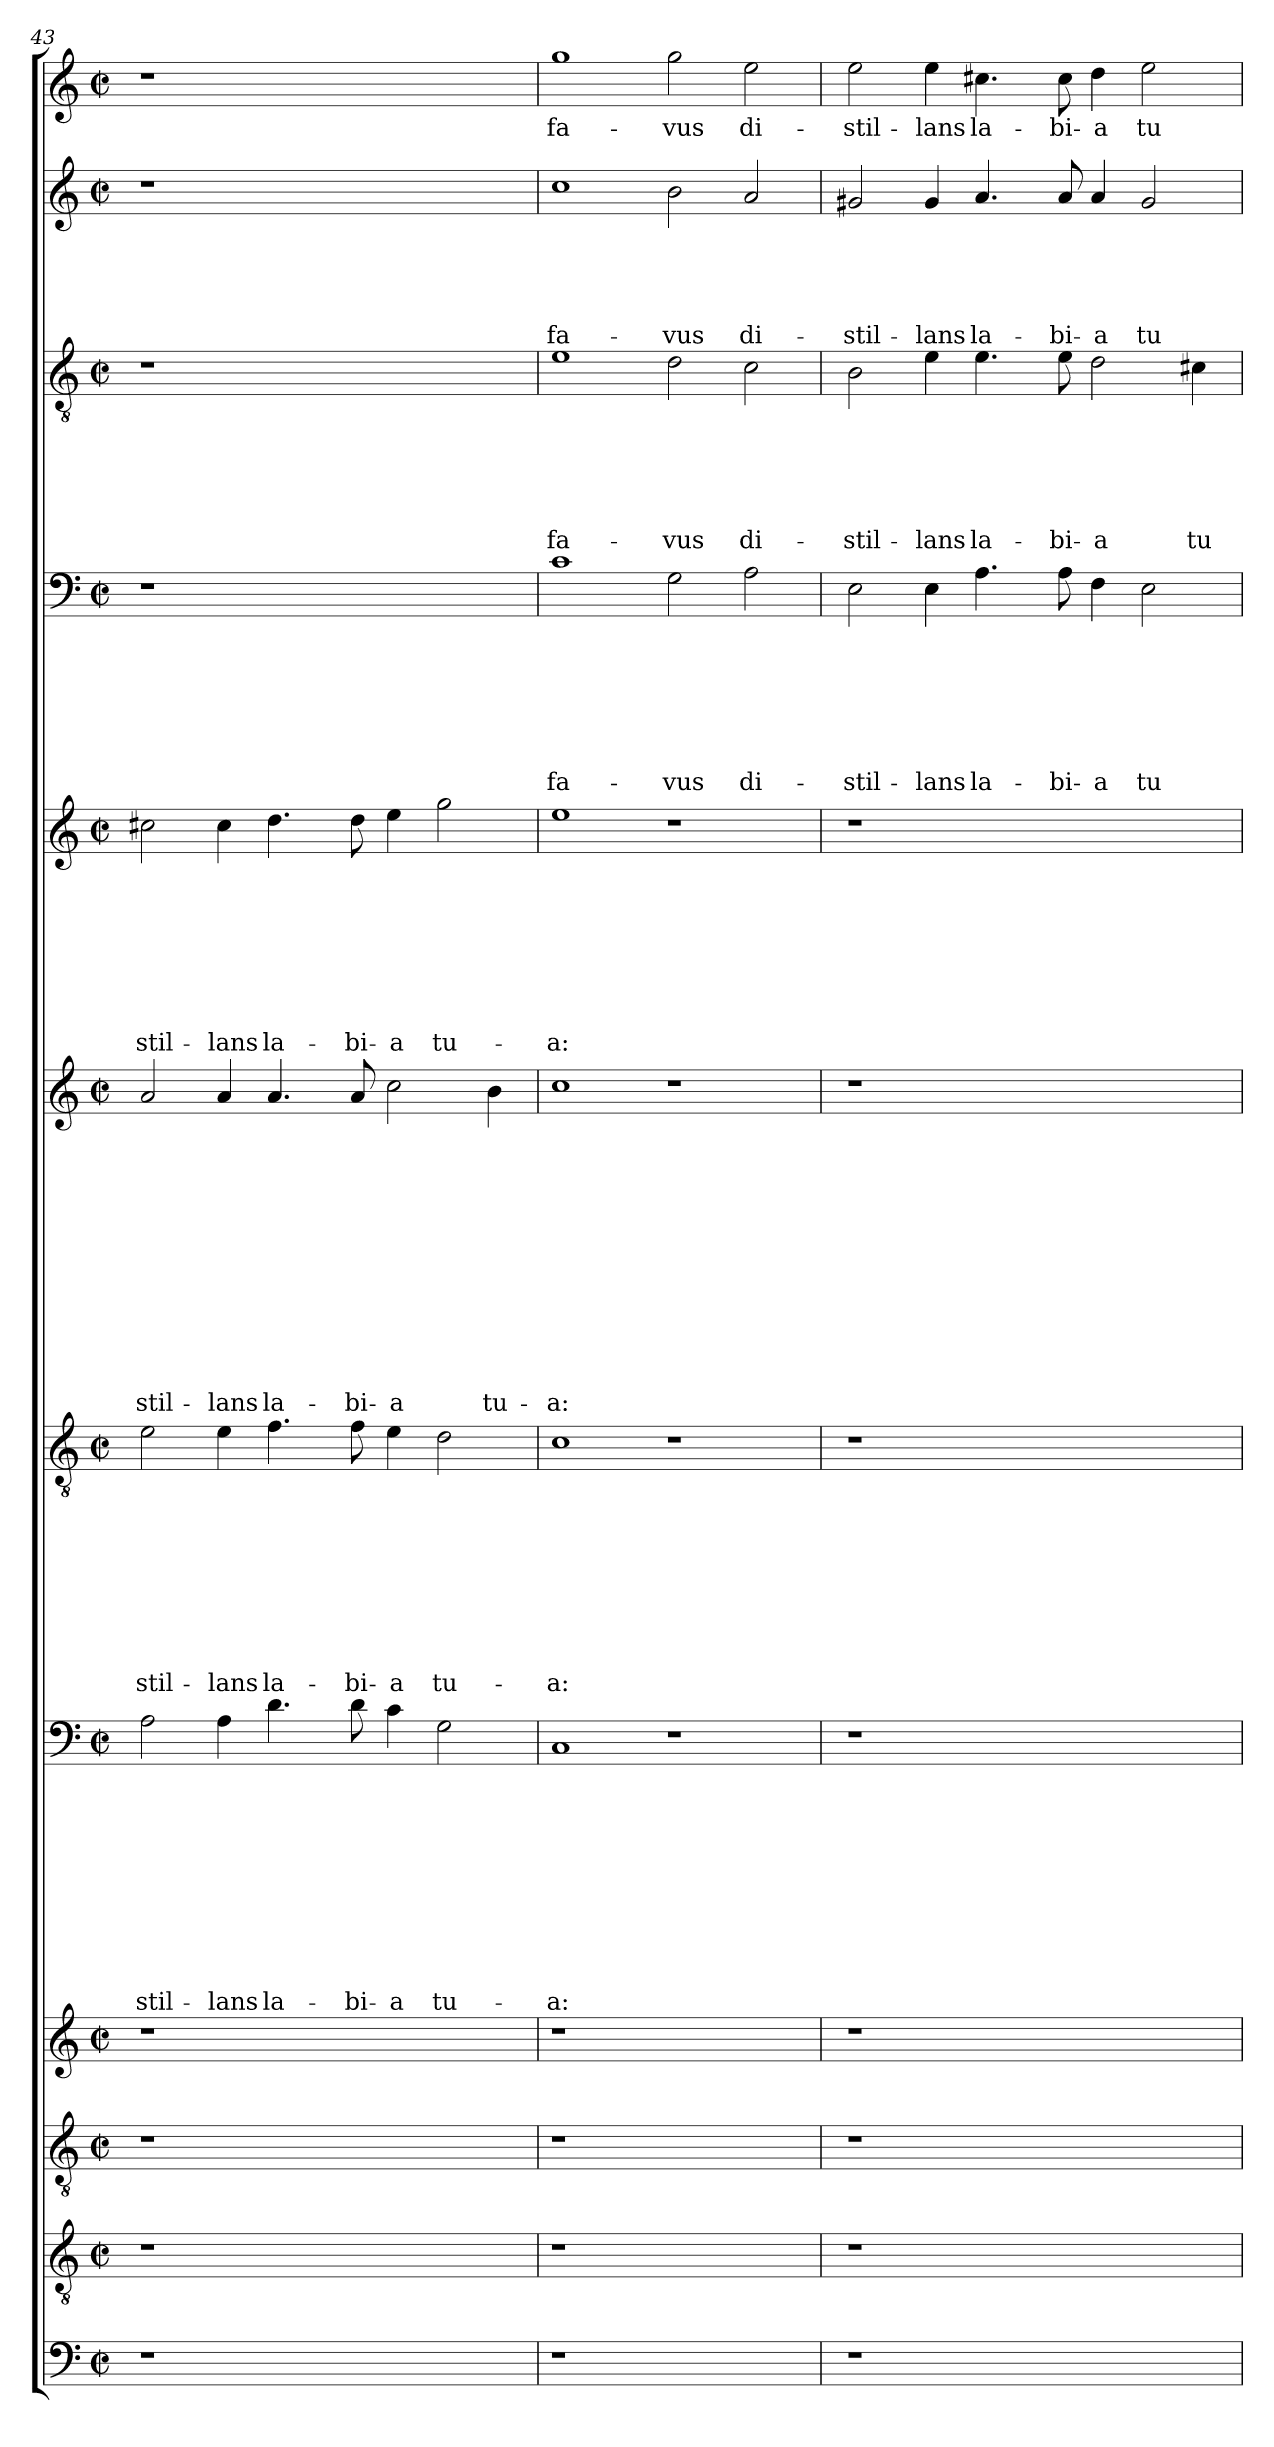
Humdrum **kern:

**kern	**kern	**kern	**kern	**kern	**text	**text	**text	**text	**text	**text	**text	**text	**text	**text	**kern	**text	**text	**text	**text	**text	**text	**text	**text	**text	**kern	**text	**text	**text	**text	**text	**text	**text	**text	**text	**text	**text	**text	**kern	**text	**text	**text	**text	**text	**text	**text	**text	**kern	**text	**text	**text	**text	**text	**text	**text	**kern	**text	**text	**text	**text	**text	**text	**kern	**text	**text	**text	**text	**text	**kern	**text
*part12	*part11	*part10	*part9	*part8	*part8	*part8	*part8	*part8	*part8	*part8	*part8	*part8	*part8	*part8	*part7	*part7	*part7	*part7	*part7	*part7	*part7	*part7	*part7	*part7	*part6	*part6	*part6	*part6	*part6	*part6	*part6	*part6	*part6	*part6	*part6	*part6	*part6	*part5	*part5	*part5	*part5	*part5	*part5	*part5	*part5	*part5	*part4	*part4	*part4	*part4	*part4	*part4	*part4	*part4	*part3	*part3	*part3	*part3	*part3	*part3	*part3	*part2	*part2	*part2	*part2	*part2	*part2	*part1	*part1
*staff12	*staff11	*staff10	*staff9	*staff8	*staff8	*staff8	*staff8	*staff8	*staff8	*staff8	*staff8	*staff8	*staff8	*staff8	*staff7	*staff7	*staff7	*staff7	*staff7	*staff7	*staff7	*staff7	*staff7	*staff7	*staff6	*staff6	*staff6	*staff6	*staff6	*staff6	*staff6	*staff6	*staff6	*staff6	*staff6	*staff6	*staff6	*staff5	*staff5	*staff5	*staff5	*staff5	*staff5	*staff5	*staff5	*staff5	*staff4	*staff4	*staff4	*staff4	*staff4	*staff4	*staff4	*staff4	*staff3	*staff3	*staff3	*staff3	*staff3	*staff3	*staff3	*staff2	*staff2	*staff2	*staff2	*staff2	*staff2	*staff1	*staff1
*clefF4	*clefGv2	*clefGv2	*clefG2	*clefF4	*	*	*	*	*	*	*	*	*	*	*clefGv2	*	*	*	*	*	*	*	*	*	*clefG2	*	*	*	*	*	*	*	*	*	*	*	*	*clefG2	*	*	*	*	*	*	*	*	*clefF4	*	*	*	*	*	*	*	*clefGv2	*	*	*	*	*	*	*clefG2	*	*	*	*	*	*clefG2	*
*k[]	*k[]	*k[]	*k[]	*k[]	*	*	*	*	*	*	*	*	*	*	*k[]	*	*	*	*	*	*	*	*	*	*k[]	*	*	*	*	*	*	*	*	*	*	*	*	*k[]	*	*	*	*	*	*	*	*	*k[]	*	*	*	*	*	*	*	*k[]	*	*	*	*	*	*	*k[]	*	*	*	*	*	*k[]	*
*C:	*C:	*C:	*C:	*C:	*	*	*	*	*	*	*	*	*	*	*C:	*	*	*	*	*	*	*	*	*	*C:	*	*	*	*	*	*	*	*	*	*	*	*	*C:	*	*	*	*	*	*	*	*	*C:	*	*	*	*	*	*	*	*C:	*	*	*	*	*	*	*C:	*	*	*	*	*	*C:	*
*M2/2	*M2/2	*M2/2	*M2/2	*M2/2	*	*	*	*	*	*	*	*	*	*	*M2/2	*	*	*	*	*	*	*	*	*	*M2/2	*	*	*	*	*	*	*	*	*	*	*	*	*M2/2	*	*	*	*	*	*	*	*	*M2/2	*	*	*	*	*	*	*	*M2/2	*	*	*	*	*	*	*M2/2	*	*	*	*	*	*M2/2	*
*met(c|)	*met(c|)	*met(c|)	*met(c|)	*met(c|)	*	*	*	*	*	*	*	*	*	*	*met(c|)	*	*	*	*	*	*	*	*	*	*met(c|)	*	*	*	*	*	*	*	*	*	*	*	*	*met(c|)	*	*	*	*	*	*	*	*	*met(c|)	*	*	*	*	*	*	*	*met(c|)	*	*	*	*	*	*	*met(c|)	*	*	*	*	*	*met(c|)	*
=43	=43	=43	=43	=43	=43	=43	=43	=43	=43	=43	=43	=43	=43	=43	=43	=43	=43	=43	=43	=43	=43	=43	=43	=43	=43	=43	=43	=43	=43	=43	=43	=43	=43	=43	=43	=43	=43	=43	=43	=43	=43	=43	=43	=43	=43	=43	=43	=43	=43	=43	=43	=43	=43	=43	=43	=43	=43	=43	=43	=43	=43	=43	=43	=43	=43	=43	=43	=43	=43
!	!	!	!	!	!	!	!	!	!	!	!	!	!	!LO:LY:b	!	!	!	!	!	!	!	!	!	!LO:LY:b	!	!	!	!	!	!	!	!	!	!	!	!	!LO:LY:b	!	!	!	!	!	!	!	!	!LO:LY:b	!	!	!	!	!	!	!	!	!	!	!	!	!	!	!	!	!	!	!	!	!	!	!
1r	1r	1r	1r	2A\	.	.	.	.	.	.	.	.	.	-stil-	2e\	.	.	.	.	.	.	.	.	-stil-	2a/	.	.	.	.	.	.	.	.	.	.	.	-stil-	2cc#X\	.	.	.	.	.	.	.	-stil-	1r	.	.	.	.	.	.	.	1r	.	.	.	.	.	.	1r	.	.	.	.	.	1r	.
!	!	!	!	!	!	!	!	!	!	!	!	!	!	!LO:LY:b	!	!	!	!	!	!	!	!	!	!LO:LY:b	!	!	!	!	!	!	!	!	!	!	!	!	!LO:LY:b	!	!	!	!	!	!	!	!	!LO:LY:b	!	!	!	!	!	!	!	!	!	!	!	!	!	!	!	!	!	!	!	!	!	!	!
.	.	.	.	4A\	.	.	.	.	.	.	.	.	.	-lans	4e\	.	.	.	.	.	.	.	.	-lans	4a/	.	.	.	.	.	.	.	.	.	.	.	-lans	4cc#\	.	.	.	.	.	.	.	-lans	.	.	.	.	.	.	.	.	.	.	.	.	.	.	.	.	.	.	.	.	.	.	.
!	!	!	!	!	!	!	!	!	!	!	!	!	!	!LO:LY:b	!	!	!	!	!	!	!	!	!	!LO:LY:b	!	!	!	!	!	!	!	!	!	!	!	!	!LO:LY:b	!	!	!	!	!	!	!	!	!LO:LY:b	!	!	!	!	!	!	!	!	!	!	!	!	!	!	!	!	!	!	!	!	!	!	!
.	.	.	.	4.d\	.	.	.	.	.	.	.	.	.	la-	4.f\	.	.	.	.	.	.	.	.	la-	4.a/	.	.	.	.	.	.	.	.	.	.	.	la-	4.dd\	.	.	.	.	.	.	.	la-	.	.	.	.	.	.	.	.	.	.	.	.	.	.	.	.	.	.	.	.	.	.	.
1ryy	1ryy	1ryy	1ryy	.	.	.	.	.	.	.	.	.	.	.	.	.	.	.	.	.	.	.	.	.	.	.	.	.	.	.	.	.	.	.	.	.	.	.	.	.	.	.	.	.	.	.	1ryy	.	.	.	.	.	.	.	1ryy	.	.	.	.	.	.	1ryy	.	.	.	.	.	1ryy	.
!	!	!	!	!	!	!	!	!	!	!	!	!	!	!LO:LY:b	!	!	!	!	!	!	!	!	!	!LO:LY:b	!	!	!	!	!	!	!	!	!	!	!	!	!LO:LY:b	!	!	!	!	!	!	!	!	!LO:LY:b	!	!	!	!	!	!	!	!	!	!	!	!	!	!	!	!	!	!	!	!	!	!	!
.	.	.	.	8d\	.	.	.	.	.	.	.	.	.	-bi-	8f\	.	.	.	.	.	.	.	.	-bi-	8a/	.	.	.	.	.	.	.	.	.	.	.	-bi-	8dd\	.	.	.	.	.	.	.	-bi-	.	.	.	.	.	.	.	.	.	.	.	.	.	.	.	.	.	.	.	.	.	.	.
!	!	!	!	!	!	!	!	!	!	!	!	!	!	!LO:LY:b	!	!	!	!	!	!	!	!	!	!LO:LY:b	!	!	!	!	!	!	!	!	!	!	!	!	!LO:LY:b	!	!	!	!	!	!	!	!	!LO:LY:b	!	!	!	!	!	!	!	!	!	!	!	!	!	!	!	!	!	!	!	!	!	!	!
.	.	.	.	4c\	.	.	.	.	.	.	.	.	.	-a	4e\	.	.	.	.	.	.	.	.	-a	2cc\	.	.	.	.	.	.	.	.	.	.	.	-a	4ee\	.	.	.	.	.	.	.	-a	.	.	.	.	.	.	.	.	.	.	.	.	.	.	.	.	.	.	.	.	.	.	.
!	!	!	!	!	!	!	!	!	!	!	!	!	!	!LO:LY:b	!	!	!	!	!	!	!	!	!	!LO:LY:b	!	!	!	!	!	!	!	!	!	!	!	!	!	!	!	!	!	!	!	!	!	!LO:LY:b	!	!	!	!	!	!	!	!	!	!	!	!	!	!	!	!	!	!	!	!	!	!	!
.	.	.	.	2G\	.	.	.	.	.	.	.	.	.	tu-	2d\	.	.	.	.	.	.	.	.	tu-	.	.	.	.	.	.	.	.	.	.	.	.	.	2gg\	.	.	.	.	.	.	.	tu-	.	.	.	.	.	.	.	.	.	.	.	.	.	.	.	.	.	.	.	.	.	.	.
!	!	!	!	!	!	!	!	!	!	!	!	!	!	!	!	!	!	!	!	!	!	!	!	!	!	!	!	!	!	!	!	!	!	!	!	!	!LO:LY:b	!	!	!	!	!	!	!	!	!	!	!	!	!	!	!	!	!	!	!	!	!	!	!	!	!	!	!	!	!	!	!	!
.	.	.	.	.	.	.	.	.	.	.	.	.	.	.	.	.	.	.	.	.	.	.	.	.	4b\	.	.	.	.	.	.	.	.	.	.	.	tu-	.	.	.	.	.	.	.	.	.	.	.	.	.	.	.	.	.	.	.	.	.	.	.	.	.	.	.	.	.	.	.	.
!!LO:PB:g=z
=44	=44	=44	=44	=44	=44	=44	=44	=44	=44	=44	=44	=44	=44	=44	=44	=44	=44	=44	=44	=44	=44	=44	=44	=44	=44	=44	=44	=44	=44	=44	=44	=44	=44	=44	=44	=44	=44	=44	=44	=44	=44	=44	=44	=44	=44	=44	=44	=44	=44	=44	=44	=44	=44	=44	=44	=44	=44	=44	=44	=44	=44	=44	=44	=44	=44	=44	=44	=44	=44
!	!	!	!	!	!	!	!	!	!	!	!	!	!	!LO:LY:b	!	!	!	!	!	!	!	!	!	!LO:LY:b	!	!	!	!	!	!	!	!	!	!	!	!	!LO:LY:b	!	!	!	!	!	!	!	!	!LO:LY:b	!	!	!	!	!	!	!	!LO:LY:b	!	!	!	!	!	!	!LO:LY:b	!	!	!	!	!	!LO:LY:b	!	!LO:LY:b
1r	1r	1r	1r	1C	.	.	.	.	.	.	.	.	.	-a:	1c	.	.	.	.	.	.	.	.	-a:	1cc	.	.	.	.	.	.	.	.	.	.	.	-a:	1ee	.	.	.	.	.	.	.	-a:	1c	.	.	.	.	.	.	fa-	1e	.	.	.	.	.	fa-	1cc	.	.	.	.	fa-	1gg	fa-
!	!	!	!	!	!	!	!	!	!	!	!	!	!	!	!	!	!	!	!	!	!	!	!	!	!	!	!	!	!	!	!	!	!	!	!	!	!	!	!	!	!	!	!	!	!	!	!	!	!	!	!	!	!	!LO:LY:b	!	!	!	!	!	!	!LO:LY:b	!	!	!	!	!	!LO:LY:b	!	!LO:LY:b
1ryy	1ryy	1ryy	1ryy	1r	.	.	.	.	.	.	.	.	.	.	1r	.	.	.	.	.	.	.	.	.	1r	.	.	.	.	.	.	.	.	.	.	.	.	1r	.	.	.	.	.	.	.	.	2G\	.	.	.	.	.	.	-vus	2d\	.	.	.	.	.	-vus	2b\	.	.	.	.	-vus	2gg\	-vus
!	!	!	!	!	!	!	!	!	!	!	!	!	!	!	!	!	!	!	!	!	!	!	!	!	!	!	!	!	!	!	!	!	!	!	!	!	!	!	!	!	!	!	!	!	!	!	!	!	!	!	!	!	!	!LO:LY:b	!	!	!	!	!	!	!LO:LY:b	!	!	!	!	!	!LO:LY:b	!	!LO:LY:b
.	.	.	.	.	.	.	.	.	.	.	.	.	.	.	.	.	.	.	.	.	.	.	.	.	.	.	.	.	.	.	.	.	.	.	.	.	.	.	.	.	.	.	.	.	.	.	2A\	.	.	.	.	.	.	di-	2c\	.	.	.	.	.	di-	2a/	.	.	.	.	di-	2ee\	di-
=45	=45	=45	=45	=45	=45	=45	=45	=45	=45	=45	=45	=45	=45	=45	=45	=45	=45	=45	=45	=45	=45	=45	=45	=45	=45	=45	=45	=45	=45	=45	=45	=45	=45	=45	=45	=45	=45	=45	=45	=45	=45	=45	=45	=45	=45	=45	=45	=45	=45	=45	=45	=45	=45	=45	=45	=45	=45	=45	=45	=45	=45	=45	=45	=45	=45	=45	=45	=45	=45
!	!	!	!	!	!	!	!	!	!	!	!	!	!	!	!	!	!	!	!	!	!	!	!	!	!	!	!	!	!	!	!	!	!	!	!	!	!	!	!	!	!	!	!	!	!	!	!	!	!	!	!	!	!	!LO:LY:b	!	!	!	!	!	!	!LO:LY:b	!	!	!	!	!	!LO:LY:b	!	!LO:LY:b
1r	1r	1r	1r	1r	.	.	.	.	.	.	.	.	.	.	1r	.	.	.	.	.	.	.	.	.	1r	.	.	.	.	.	.	.	.	.	.	.	.	1r	.	.	.	.	.	.	.	.	2E\	.	.	.	.	.	.	-stil-	2B\	.	.	.	.	.	-stil-	2g#X/	.	.	.	.	-stil-	2ee\	-stil-
!	!	!	!	!	!	!	!	!	!	!	!	!	!	!	!	!	!	!	!	!	!	!	!	!	!	!	!	!	!	!	!	!	!	!	!	!	!	!	!	!	!	!	!	!	!	!	!	!	!	!	!	!	!	!LO:LY:b	!	!	!	!	!	!	!LO:LY:b	!	!	!	!	!	!LO:LY:b	!	!LO:LY:b
.	.	.	.	.	.	.	.	.	.	.	.	.	.	.	.	.	.	.	.	.	.	.	.	.	.	.	.	.	.	.	.	.	.	.	.	.	.	.	.	.	.	.	.	.	.	.	4E\	.	.	.	.	.	.	-lans	4e\	.	.	.	.	.	-lans	4g#/	.	.	.	.	-lans	4ee\	-lans
!	!	!	!	!	!	!	!	!	!	!	!	!	!	!	!	!	!	!	!	!	!	!	!	!	!	!	!	!	!	!	!	!	!	!	!	!	!	!	!	!	!	!	!	!	!	!	!	!	!	!	!	!	!	!LO:LY:b	!	!	!	!	!	!	!LO:LY:b	!	!	!	!	!	!LO:LY:b	!	!LO:LY:b
.	.	.	.	.	.	.	.	.	.	.	.	.	.	.	.	.	.	.	.	.	.	.	.	.	.	.	.	.	.	.	.	.	.	.	.	.	.	.	.	.	.	.	.	.	.	.	4.A\	.	.	.	.	.	.	la-	4.e\	.	.	.	.	.	la-	4.a/	.	.	.	.	la-	4.cc#X\	la-
1ryy	1ryy	1ryy	1ryy	1ryy	.	.	.	.	.	.	.	.	.	.	1ryy	.	.	.	.	.	.	.	.	.	1ryy	.	.	.	.	.	.	.	.	.	.	.	.	1ryy	.	.	.	.	.	.	.	.	.	.	.	.	.	.	.	.	.	.	.	.	.	.	.	.	.	.	.	.	.	.	.
!	!	!	!	!	!	!	!	!	!	!	!	!	!	!	!	!	!	!	!	!	!	!	!	!	!	!	!	!	!	!	!	!	!	!	!	!	!	!	!	!	!	!	!	!	!	!	!	!	!	!	!	!	!	!LO:LY:b	!	!	!	!	!	!	!LO:LY:b	!	!	!	!	!	!LO:LY:b	!	!LO:LY:b
.	.	.	.	.	.	.	.	.	.	.	.	.	.	.	.	.	.	.	.	.	.	.	.	.	.	.	.	.	.	.	.	.	.	.	.	.	.	.	.	.	.	.	.	.	.	.	8A\	.	.	.	.	.	.	-bi-	8e\	.	.	.	.	.	-bi-	8a/	.	.	.	.	-bi-	8cc#\	-bi-
!	!	!	!	!	!	!	!	!	!	!	!	!	!	!	!	!	!	!	!	!	!	!	!	!	!	!	!	!	!	!	!	!	!	!	!	!	!	!	!	!	!	!	!	!	!	!	!	!	!	!	!	!	!	!LO:LY:b	!	!	!	!	!	!	!LO:LY:b	!	!	!	!	!	!LO:LY:b	!	!LO:LY:b
.	.	.	.	.	.	.	.	.	.	.	.	.	.	.	.	.	.	.	.	.	.	.	.	.	.	.	.	.	.	.	.	.	.	.	.	.	.	.	.	.	.	.	.	.	.	.	4F\	.	.	.	.	.	.	-a	2d\	.	.	.	.	.	-a	4a/	.	.	.	.	-a	4dd\	-a
!	!	!	!	!	!	!	!	!	!	!	!	!	!	!	!	!	!	!	!	!	!	!	!	!	!	!	!	!	!	!	!	!	!	!	!	!	!	!	!	!	!	!	!	!	!	!	!	!	!	!	!	!	!	!LO:LY:b	!	!	!	!	!	!	!	!	!	!	!	!	!LO:LY:b	!	!LO:LY:b
.	.	.	.	.	.	.	.	.	.	.	.	.	.	.	.	.	.	.	.	.	.	.	.	.	.	.	.	.	.	.	.	.	.	.	.	.	.	.	.	.	.	.	.	.	.	.	2E\	.	.	.	.	.	.	tu-	.	.	.	.	.	.	.	2g#/	.	.	.	.	tu-	2ee\	tu-
!	!	!	!	!	!	!	!	!	!	!	!	!	!	!	!	!	!	!	!	!	!	!	!	!	!	!	!	!	!	!	!	!	!	!	!	!	!	!	!	!	!	!	!	!	!	!	!	!	!	!	!	!	!	!	!	!	!	!	!	!	!LO:LY:b	!	!	!	!	!	!	!	!
.	.	.	.	.	.	.	.	.	.	.	.	.	.	.	.	.	.	.	.	.	.	.	.	.	.	.	.	.	.	.	.	.	.	.	.	.	.	.	.	.	.	.	.	.	.	.	.	.	.	.	.	.	.	.	4c#X\	.	.	.	.	.	tu-	.	.	.	.	.	.	.	.
=	=	=	=	=	=	=	=	=	=	=	=	=	=	=	=	=	=	=	=	=	=	=	=	=	=	=	=	=	=	=	=	=	=	=	=	=	=	=	=	=	=	=	=	=	=	=	=	=	=	=	=	=	=	=	=	=	=	=	=	=	=	=	=	=	=	=	=	=	=
*-	*-	*-	*-	*-	*-	*-	*-	*-	*-	*-	*-	*-	*-	*-	*-	*-	*-	*-	*-	*-	*-	*-	*-	*-	*-	*-	*-	*-	*-	*-	*-	*-	*-	*-	*-	*-	*-	*-	*-	*-	*-	*-	*-	*-	*-	*-	*-	*-	*-	*-	*-	*-	*-	*-	*-	*-	*-	*-	*-	*-	*-	*-	*-	*-	*-	*-	*-	*-	*-
